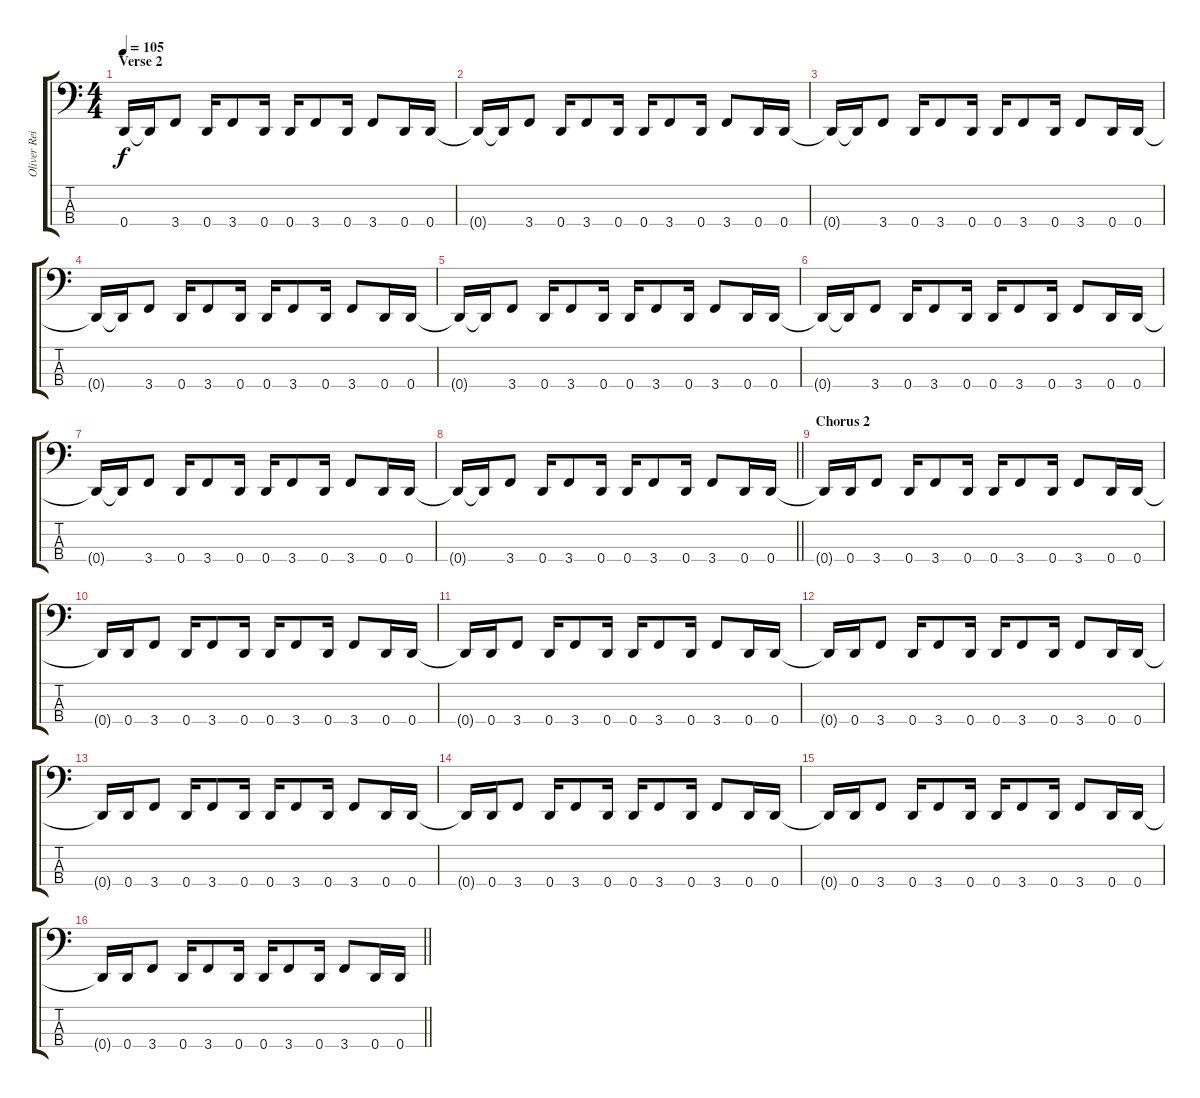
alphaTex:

\track ("Oliver Reidel" "Oliver Rei") {instrument electricbassfinger}
\staff {score tabs}
\tuning (G2 D2 A1 D1) {hide}
\ts (4 4)
\section ("" "Verse 2")
\tempo 105
\clef f4
\ks c
0.4{t}.16{dy f volume 16} 0.4{t}.16 3.4.8 0.4.16 3.4.8 0.4.16 0.4.16 3.4.8 0.4.16 3.4.8 0.4.16 0.4.16 |
0.4{t}.16{volume 16} 0.4{t}.16 3.4.8 0.4.16 3.4.8 0.4.16 0.4.16 3.4.8 0.4.16 3.4.8 0.4.16 0.4.16 |
0.4{t}.16{volume 16} 0.4{t}.16 3.4.8 0.4.16 3.4.8 0.4.16 0.4.16 3.4.8 0.4.16 3.4.8 0.4.16 0.4.16 |
0.4{t}.16{volume 16} 0.4{t}.16 3.4.8 0.4.16 3.4.8 0.4.16 0.4.16 3.4.8 0.4.16 3.4.8 0.4.16 0.4.16 |
0.4{t}.16{volume 16} 0.4{t}.16 3.4.8 0.4.16 3.4.8 0.4.16 0.4.16 3.4.8 0.4.16 3.4.8 0.4.16 0.4.16 |
0.4{t}.16{volume 16} 0.4{t}.16 3.4.8 0.4.16 3.4.8 0.4.16 0.4.16 3.4.8 0.4.16 3.4.8 0.4.16 0.4.16 |
0.4{t}.16{volume 16} 0.4{t}.16 3.4.8 0.4.16 3.4.8 0.4.16 0.4.16 3.4.8 0.4.16 3.4.8 0.4.16 0.4.16 |
\barLineRight lightlight
0.4{t}.16{volume 16} 0.4{t}.16 3.4.8 0.4.16 3.4.8 0.4.16 0.4.16 3.4.8 0.4.16 3.4.8 0.4.16 0.4.16 |
\section ("" "Chorus 2")
0.4{t}.16{volume 13} 0.4.16 3.4.8 0.4.16 3.4.8 0.4.16 0.4.16 3.4.8 0.4.16 3.4.8 0.4.16 0.4.16 |
0.4{t}.16{volume 13} 0.4.16 3.4.8 0.4.16 3.4.8 0.4.16 0.4.16 3.4.8 0.4.16 3.4.8 0.4.16 0.4.16 |
0.4{t}.16{volume 13} 0.4.16 3.4.8 0.4.16 3.4.8 0.4.16 0.4.16 3.4.8 0.4.16 3.4.8 0.4.16 0.4.16 |
0.4{t}.16{volume 13} 0.4.16 3.4.8 0.4.16 3.4.8 0.4.16 0.4.16 3.4.8 0.4.16 3.4.8 0.4.16 0.4.16 |
0.4{t}.16{volume 13} 0.4.16 3.4.8 0.4.16 3.4.8 0.4.16 0.4.16 3.4.8 0.4.16 3.4.8 0.4.16 0.4.16 |
0.4{t}.16{volume 13} 0.4.16 3.4.8 0.4.16 3.4.8 0.4.16 0.4.16 3.4.8 0.4.16 3.4.8 0.4.16 0.4.16 |
0.4{t}.16{volume 13} 0.4.16 3.4.8 0.4.16 3.4.8 0.4.16 0.4.16 3.4.8 0.4.16 3.4.8 0.4.16 0.4.16 |
\barLineRight lightlight
0.4{t}.16{volume 13} 0.4.16 3.4.8 0.4.16 3.4.8 0.4.16 0.4.16 3.4.8 0.4.16 3.4.8 0.4.16 0.4.16
